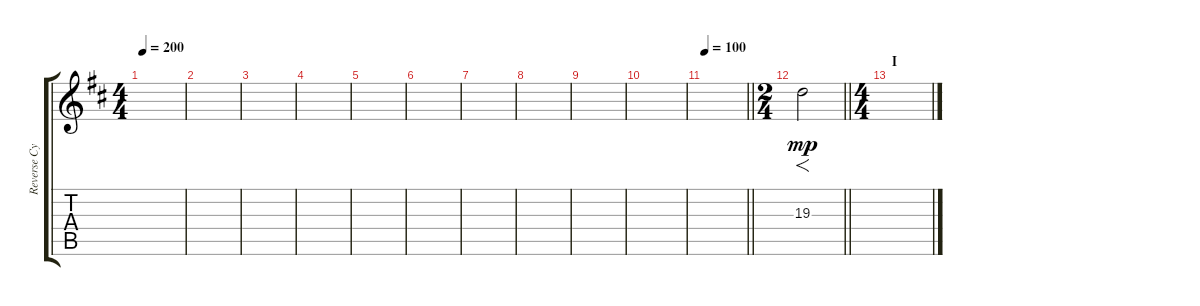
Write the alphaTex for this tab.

\track ("Reverse Cymbal" "Reverse Cy") {instrument reversecymbal}
\staff {score tabs}
\tuning (E4 B3 G3 D3 A2 E2) {hide}
\ts (4 4)
\tempo 200
\clef g2
\ks d
|
|
|
|
|
|
|
|
|
|
\tempo 100
\barLineRight lightlight
|
\ts (2 4)
\barLineRight lightlight
19.3.2{f dy mp} |
\ts (4 4)
\section ("" "I")
